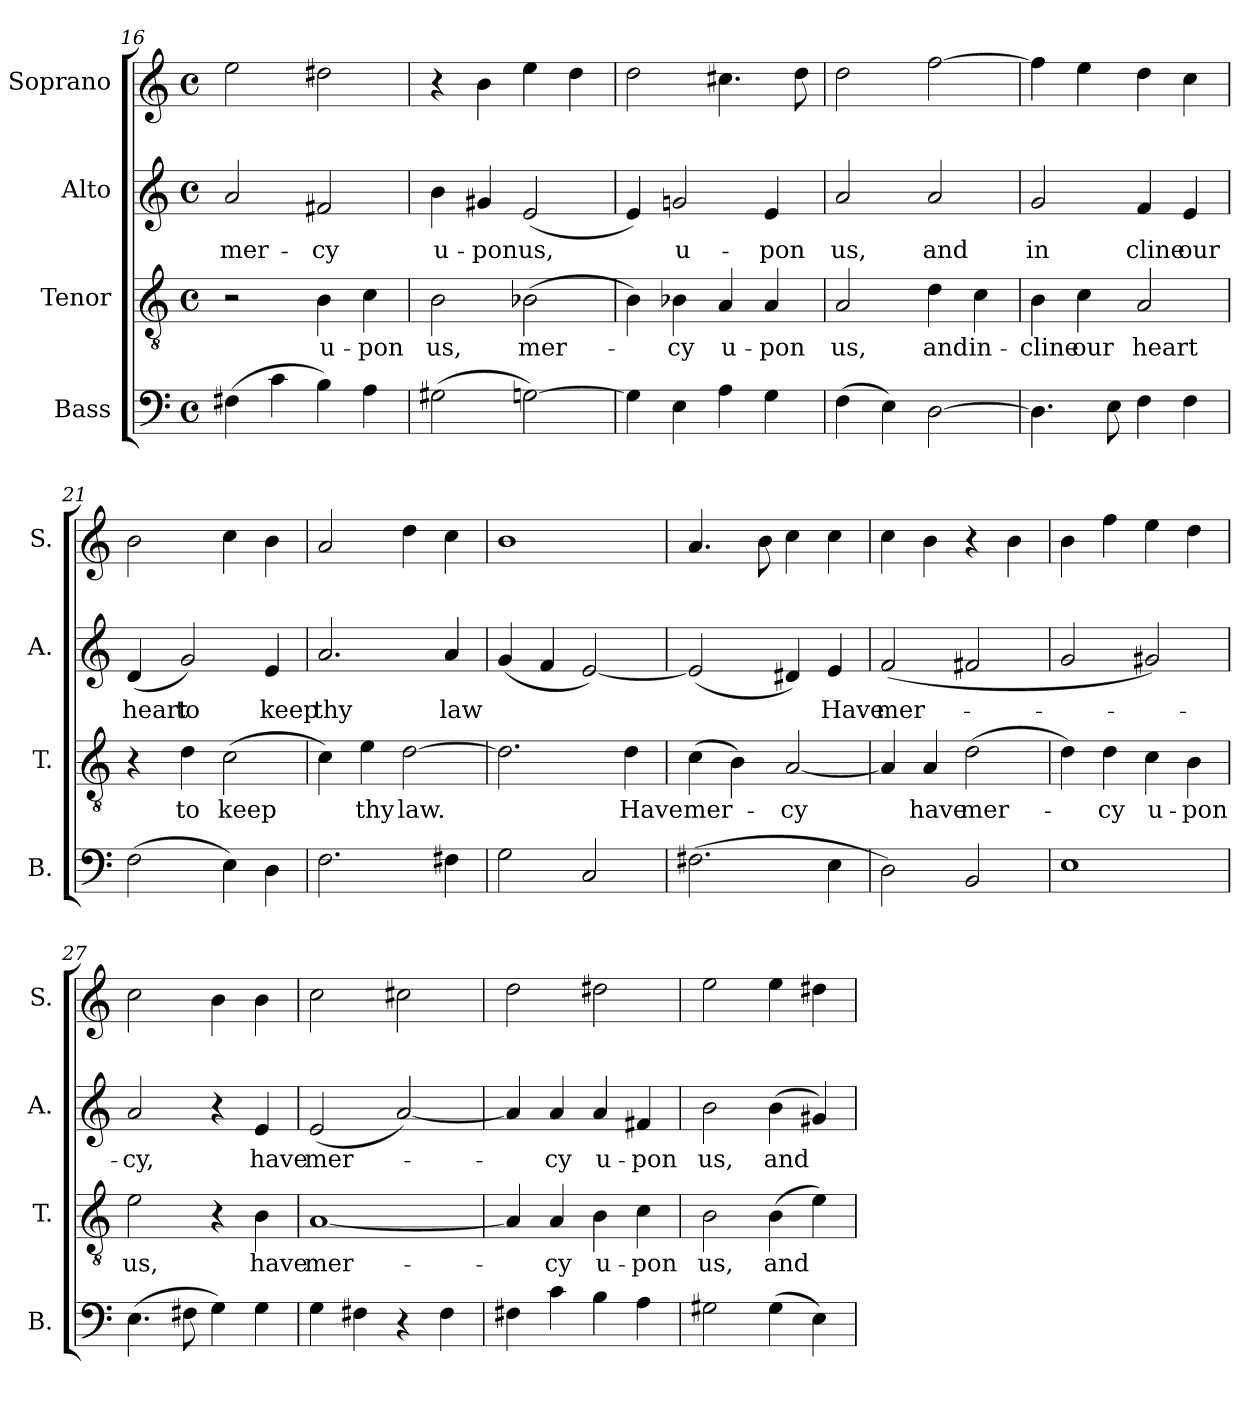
**kern	**kern	**text	**kern	**text	**kern
*part4	*part3	*part3	*part2	*part2	*part1
*staff4	*staff3	*staff3	*staff2	*staff2	*staff1
*I"Bass	*I"Tenor	*	*I"Alto	*	*I"Soprano
*I'B.	*I'T.	*	*I'A.	*	*I'S.
*clefF4	*clefGv2	*	*clefG2	*	*clefG2
*k[]	*k[]	*	*k[]	*	*k[]
*M4/4	*M4/4	*	*M4/4	*	*M4/4
*met(c)	*met(c)	*	*met(c)	*	*met(c)
=16	=16	=16	=16	=16	=16
(4F#X\	2r	.	2a/	mer-	2ee\
4c\	.	.	.	.	.
4B\)	4B\	u-	2f#X/	-cy	2dd#X\
4A\	4c\	-pon	.	.	.
!!LO:LB:g=z
=17	=17	=17	=17	=17	=17
(2G#X\	2B\	us,	4b\	u-	4r
.	.	.	4g#X/	-pon	4b\
[2Gn\)	(2B-X\	mer-	(2e/	us,	4ee\
.	.	.	.	.	4dd\
=18	=18	=18	=18	=18	=18
4G\]	4B\)	.	4e/)	.	2dd\
4E\	4B-X\	cy	2gn/	u-	.
4A\	4A/	u-	.	.	4.cc#X\
4G\	4A/	-pon	4e/	-pon	.
.	.	.	.	.	8dd\
=19	=19	=19	=19	=19	=19
(4F\	2A/	us,	2a/	us,	2dd\
4E\)	.	.	.	.	.
[2D\	4d\	and	2a/	and	[2ff\
.	4c\	in-	.	.	.
=20	=20	=20	=20	=20	=20
4.D\]	4B\	-cline	2g/	in	4ff\]
.	4c\	our	.	.	4ee\
8E\	.	.	.	.	.
4F\	2A/	heart	4f/	cline	4dd\
4F\	.	.	4e/	our	4cc\
=21	=21	=21	=21	=21	=21
(2F\	4r	.	(4d/	heart	2b\
.	4d\	to	2g/)	to	.
4E\)	(2c\	keep	.	.	4cc\
4D\	.	.	4e/	keep	4b\
!!LO:LB:g=z
=22	=22	=22	=22	=22	=22
2.F\	4c\)	.	2.a/	thy	2a/
.	4e\	thy	.	.	.
.	[2d\	law.	.	.	4dd\
4F#X\	.	.	4a/	law	4cc\
=23	=23	=23	=23	=23	=23
2G\	2.d\]	.	(4g/	.	1b
.	.	.	4f/	.	.
2C/	.	.	[2e/)	.	.
.	4d\	Have	.	.	.
=24	=24	=24	=24	=24	=24
(2.F#X\	(4c\	mer-	(2e/]	.	4.a/
.	4B\)	.	.	.	.
.	.	.	.	.	8b\
.	[2A/	-cy	4d#X/)	.	4cc\
4E\	.	.	4e/	Have	4cc\
=25	=25	=25	=25	=25	=25
2D\)	4A/]	.	(2f/	mer-	4cc\
.	4A/	have	.	.	4b\
2BB/	(2d\	mer-	2f#X/	.	4r
.	.	.	.	.	4b\
=26	=26	=26	=26	=26	=26
1E	4d\)	.	2g/	.	4b\
.	4d\	-cy	.	.	4ff\
.	4c\	u-	2g#X/)	.	4ee\
.	4B\	-pon	.	.	4dd\
!!LO:PB:g=z
=27	=27	=27	=27	=27	=27
(4.E\	2e\	us,	2a/	-cy,	2cc\
8F#X\	.	.	.	.	.
4G\)	4r	.	4r	.	4b\
4G\	4B\	have	4e/	have	4b\
=28	=28	=28	=28	=28	=28
4G\	[1A	mer-	(2e/	mer-	2cc\
4F#X\	.	.	.	.	.
4r	.	.	[2a/)	.	2cc#X\
4F#\	.	.	.	.	.
=29	=29	=29	=29	=29	=29
4F#X\	4A/]	.	4a/]	.	2dd\
4c\	4A/	-cy	4a/	-cy	.
4B\	4B\	u-	4a/	u-	2dd#X\
4A\	4c\	-pon	4f#X/	-pon	.
=30	=30	=30	=30	=30	=30
2G#X\	2B\	us,	2b\	us,	2ee\
(4G#\	(4B\	and	(4b\	and	4ee\
4E\)	4e\)	.	4g#X/)	.	4dd#X\
=	=	=	=	=	=
*-	*-	*-	*-	*-	*-
